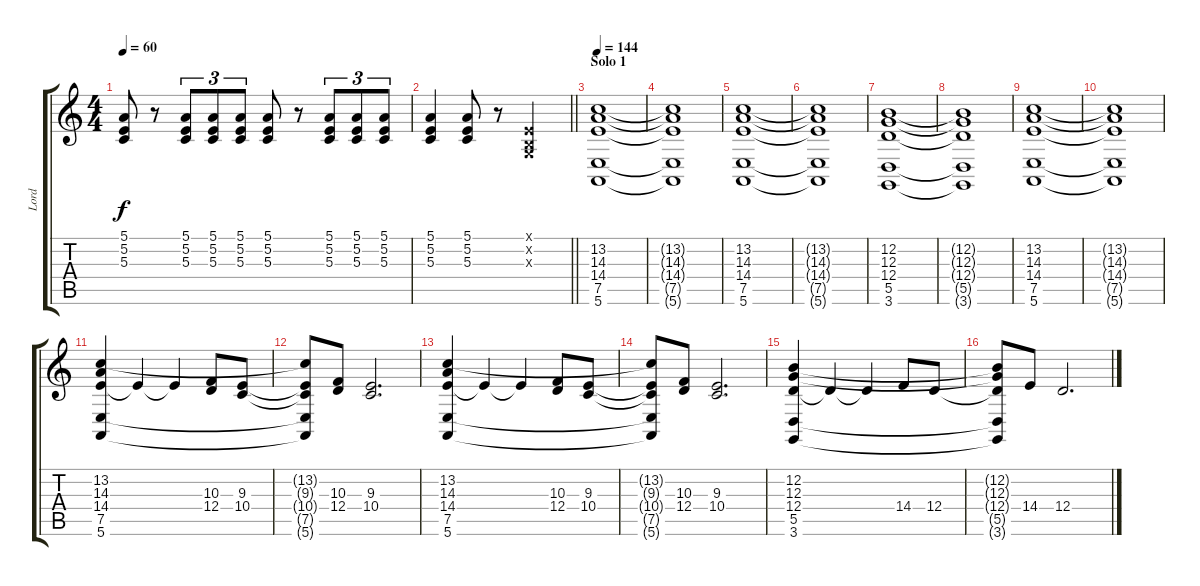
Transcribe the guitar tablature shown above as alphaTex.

\track ("Lord" "Lord") {instrument marimba}
\staff {score tabs}
\tuning (E4 B3 G3 D3 A2 E2) {hide}
\ts (4 4)
\tempo 60
\tempo 152
\tempo 60
\clef g2
\ks c
(5.1 5.2 5.3).8{dy f instrument marimba} r.8 (5.1 5.2 5.3).8{tu (3 2)} (5.1 5.2 5.3).8{tu (3 2)} (5.1 5.2 5.3).8{tu (3 2)} (5.1 5.2 5.3).8 r.8 (5.1 5.2 5.3).8{tu (3 2)} (5.1 5.2 5.3).8{tu (3 2)} (5.1 5.2 5.3).8{tu (3 2)} |
\barLineRight lightlight
(5.1 5.2 5.3).4 (5.1 5.2 5.3).8 r.8 (0.1{x} 0.2{x} 0.3{x}).2 |
\section ("" "Solo 1")
\tempo 144
(13.2 14.3 14.4 7.5 5.6).1 |
(13.2{t} 14.3{t} 14.4{t} 7.5{t} 5.6{t}).1 |
(13.2 14.3 14.4 7.5 5.6).1 |
(13.2{t} 14.3{t} 14.4{t} 7.5{t} 5.6{t}).1 |
(12.2 12.3 12.4 5.5 3.6).1 |
(12.2{t} 12.3{t} 12.4{t} 5.5{t} 3.6{t}).1 |
(13.2 14.3 14.4 7.5 5.6).1 |
(13.2{t} 14.3{t} 14.4{t} 7.5{t} 5.6{t}).1 |
(13.2 14.3 14.4 7.5 5.6).4 14.4{t}.4 14.4{t}.4 (10.3 12.4).8 (9.3 10.4).8 |
(13.2{t} 9.3{t} 10.4{t} 7.5{t} 5.6{t}).8 (10.3 12.4).8 (9.3 10.4).2{d} |
(13.2 14.3 14.4 7.5 5.6).4 14.4{t}.4 14.4{t}.4 (10.3 12.4).8 (9.3 10.4).8 |
(13.2{t} 9.3{t} 10.4{t} 7.5{t} 5.6{t}).8 (10.3 12.4).8 (9.3 10.4).2{d} |
(12.2 12.3 12.4 5.5 3.6).4 12.4{t}.4 12.4{t}.4 14.4.8 12.4.8 |
(12.2{t} 12.3{t} 12.4{t} 5.5{t} 3.6{t}).8 14.4.8 12.4.2{d}
